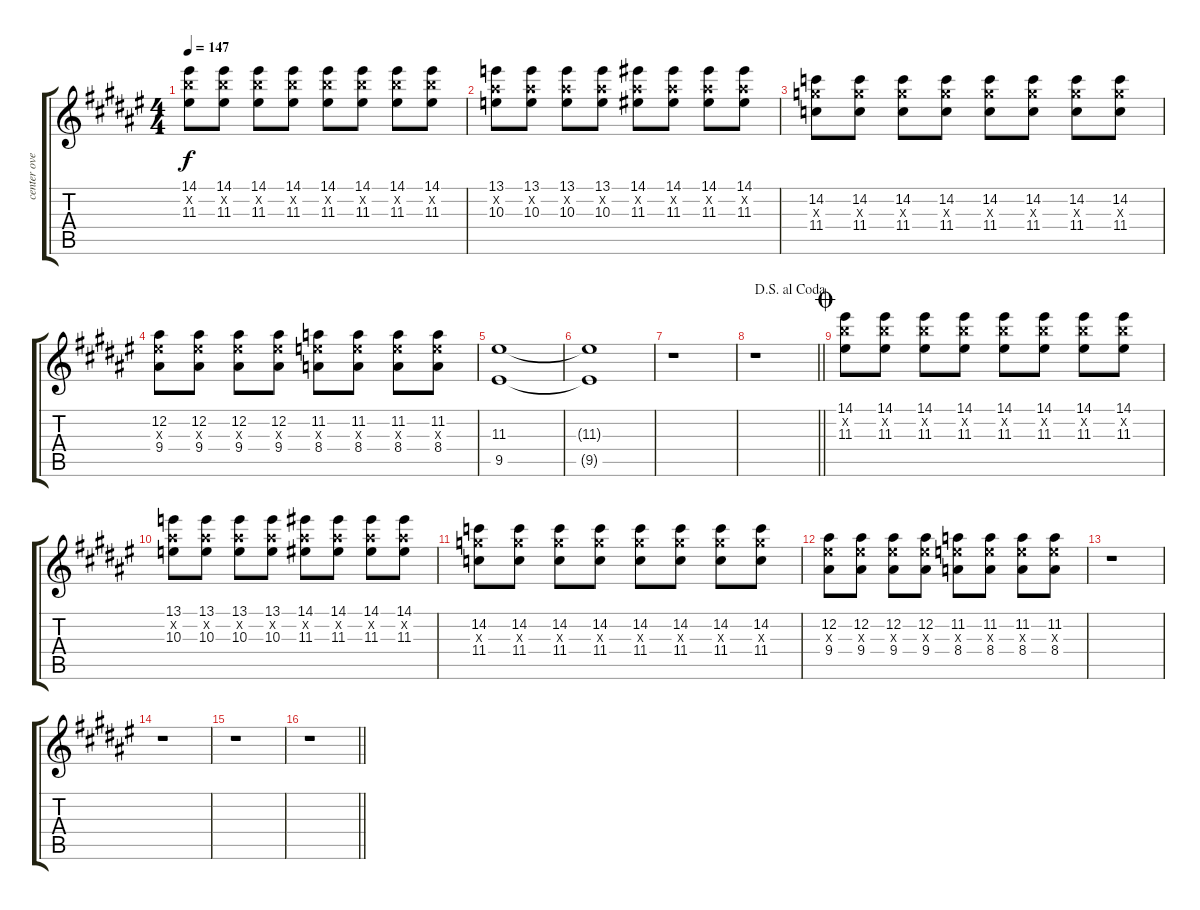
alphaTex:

\track ("center overdub" "center ove") {instrument overdrivenguitar}
\staff {score tabs}
\tuning (Eb4 Bb3 Gb3 Db3 Ab2 Eb2) {hide}
\ts (4 4)
\tempo 147
\clef g2
\ks f#
(14.1 13.2{x} 11.3).8{dy f} (14.1 13.2{x} 11.3).8 (14.1 13.2{x} 11.3).8 (14.1 13.2{x} 11.3).8 (14.1 13.2{x} 11.3).8 (14.1 13.2{x} 11.3).8 (14.1 13.2{x} 11.3).8 (14.1 13.2{x} 11.3).8 |
\ks d#minor
(13.1 12.2{x} 10.3).8 (13.1 12.2{x} 10.3).8 (13.1 12.2{x} 10.3).8 (13.1 12.2{x} 10.3).8 (14.1 12.2{x} 11.3).8 (14.1 12.2{x} 11.3).8 (14.1 12.2{x} 11.3).8 (14.1 12.2{x} 11.3).8 |
(14.2 13.3{x} 11.4).8 (14.2 13.3{x} 11.4).8 (14.2 13.3{x} 11.4).8 (14.2 13.3{x} 11.4).8 (14.2 13.3{x} 11.4).8 (14.2 13.3{x} 11.4).8 (14.2 13.3{x} 11.4).8 (14.2 13.3{x} 11.4).8 |
(12.2 11.3{x} 9.4).8 (12.2 11.3{x} 9.4).8 (12.2 11.3{x} 9.4).8 (12.2 11.3{x} 9.4).8 (11.2 10.3{x} 8.4).8 (11.2 10.3{x} 8.4).8 (11.2 10.3{x} 8.4).8 (11.2 10.3{x} 8.4).8 |
\ks f#
(11.3 9.5).1 |
\ks d#minor
(11.3{t} 9.5{t}).1 |
r.1 |
\jump dalsegnoalcoda
\barLineRight lightlight
r.1 |
\jump coda
\ks f#
(14.1 13.2{x} 11.3).8 (14.1 13.2{x} 11.3).8 (14.1 13.2{x} 11.3).8 (14.1 13.2{x} 11.3).8 (14.1 13.2{x} 11.3).8 (14.1 13.2{x} 11.3).8 (14.1 13.2{x} 11.3).8 (14.1 13.2{x} 11.3).8 |
\ks d#minor
(13.1 12.2{x} 10.3).8 (13.1 12.2{x} 10.3).8 (13.1 12.2{x} 10.3).8 (13.1 12.2{x} 10.3).8 (14.1 12.2{x} 11.3).8 (14.1 12.2{x} 11.3).8 (14.1 12.2{x} 11.3).8 (14.1 12.2{x} 11.3).8 |
(14.2 13.3{x} 11.4).8 (14.2 13.3{x} 11.4).8 (14.2 13.3{x} 11.4).8 (14.2 13.3{x} 11.4).8 (14.2 13.3{x} 11.4).8 (14.2 13.3{x} 11.4).8 (14.2 13.3{x} 11.4).8 (14.2 13.3{x} 11.4).8 |
(12.2 11.3{x} 9.4).8 (12.2 11.3{x} 9.4).8 (12.2 11.3{x} 9.4).8 (12.2 11.3{x} 9.4).8 (11.2 10.3{x} 8.4).8 (11.2 10.3{x} 8.4).8 (11.2 10.3{x} 8.4).8 (11.2 10.3{x} 8.4).8 |
\ks f#
r.1 |
\ks d#minor
r.1 |
r.1 |
\barLineRight lightlight
r.1
